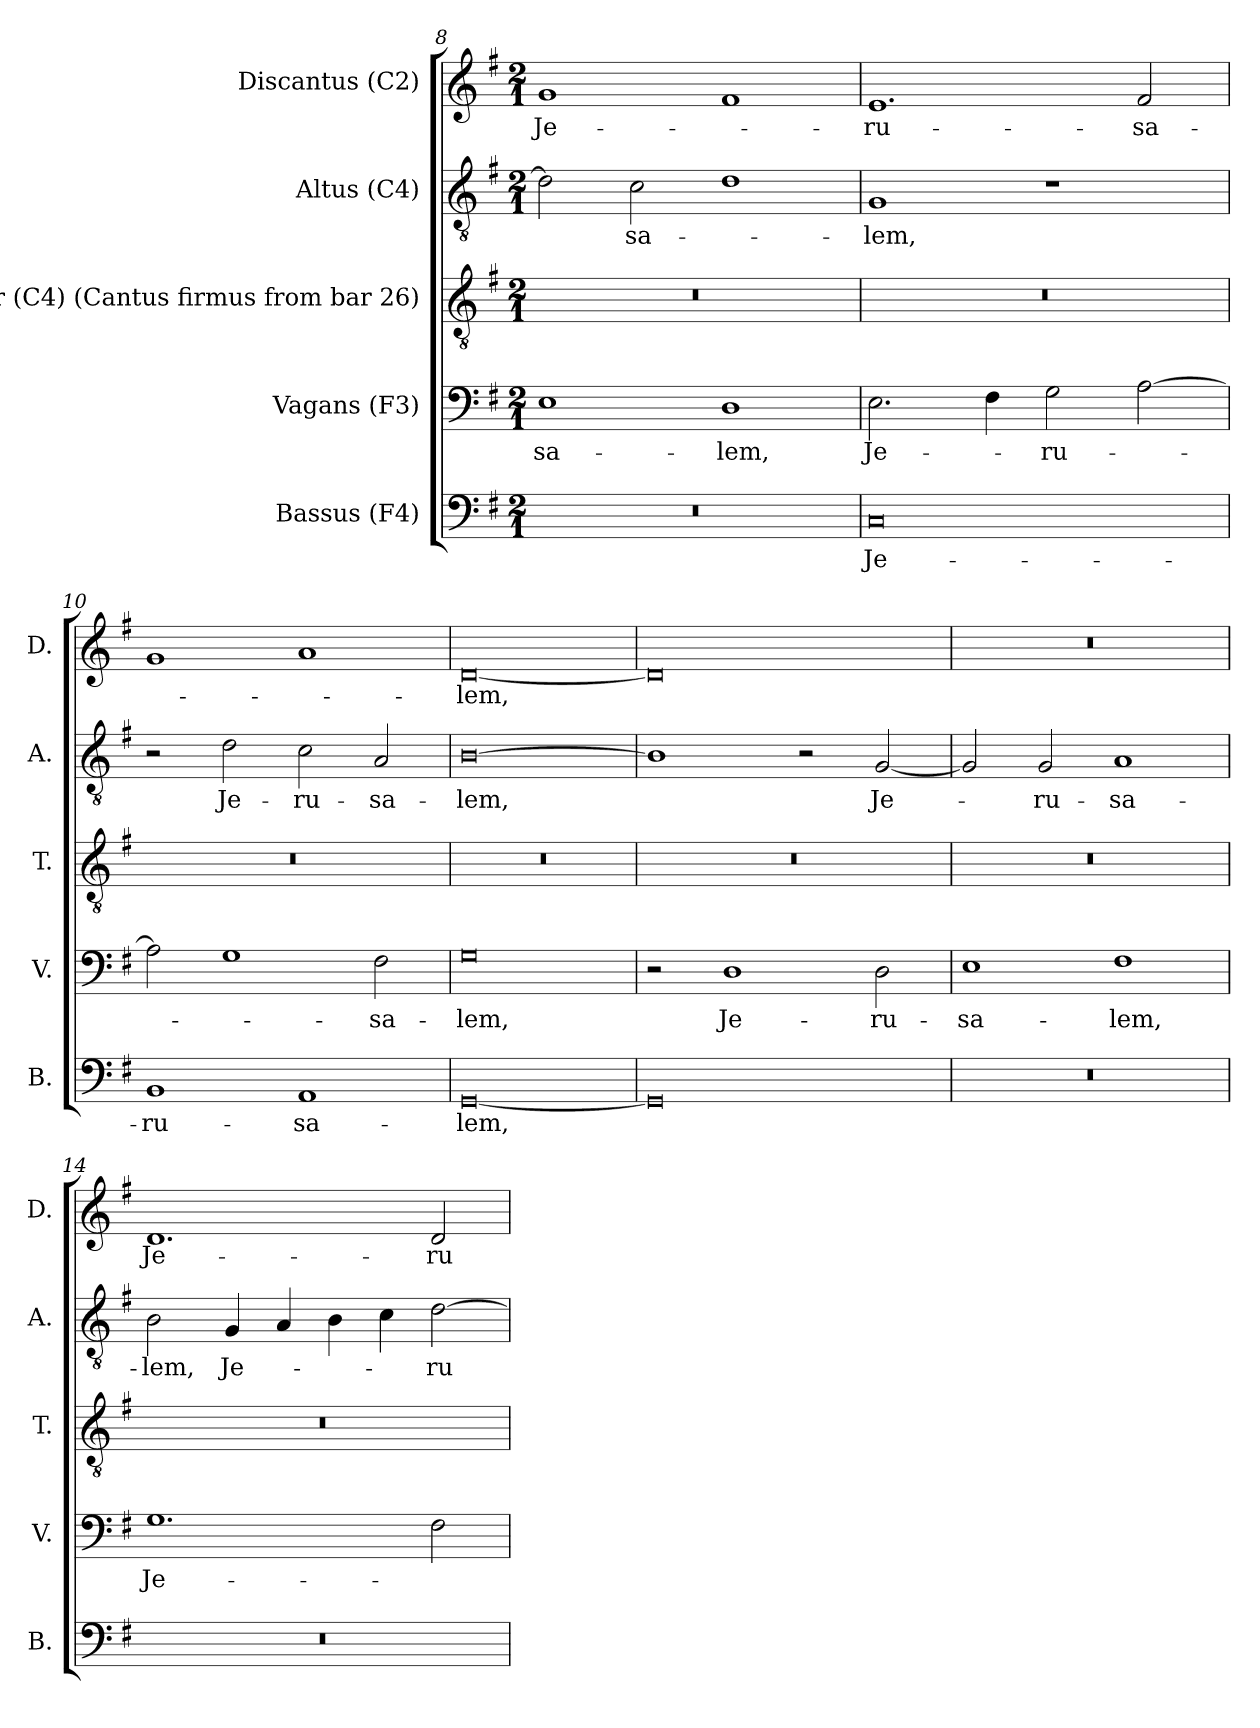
**kern	**text	**kern	**text	**kern	**kern	**text	**kern	**text
*part5	*part5	*part4	*part4	*part3	*part2	*part2	*part1	*part1
*staff5	*staff5	*staff4	*staff4	*staff3	*staff2	*staff2	*staff1	*staff1
*I"Bassus (F4)	*	*I"Vagans (F3)	*	*I"Tenor (C4) (Cantus firmus from bar 26)	*I"Altus (C4)	*	*I"Discantus (C2)	*
*I'B.	*	*I'V.	*	*I'T.	*I'A.	*	*I'D.	*
*clefF4	*	*clefF4	*	*clefGv2	*clefGv2	*	*clefG2	*
*	*	*ITrd7c12	*	*ITrd7c12	*	*	*	*
*k[f#]	*	*k[f#]	*	*k[f#]	*k[f#]	*	*k[f#]	*
*G:	*	*G:	*	*G:	*G:	*	*G:	*
*M2/1	*	*M2/1	*	*M2/1	*M2/1	*	*M2/1	*
=8	=8	=8	=8	=8	=8	=8	=8	=8
!LO:N:vis=1	!	!	!	!	!	!	!	!
!	!	!	!LO:LY:b:color=#000000	!LO:N:vis=1	!	!	!	!
!	!	!	!	!	!	!	!	!LO:LY:b:color=#000000
0r	.	1EEi	-sa-	0r	2di\]	.	1gi	Je-
!	!	!	!	!	!	!LO:LY:b:color=#000000	!	!
.	.	.	.	.	2ci\	-sa-	.	.
!	!	!	!LO:LY:b:color=#000000	!	!	!	!	!
.	.	1DDi	-lem,	.	1di	.	1f#i	.
=9	=9	=9	=9	=9	=9	=9	=9	=9
!	!LO:LY:b:color=#000000	!	!	!	!	!	!	!
!	!	!	!LO:LY:b:color=#000000	!LO:N:vis=1	!	!	!	!
!	!	!	!	!	!	!LO:LY:b:color=#000000	!	!
!	!	!	!	!	!	!	!	!LO:LY:b:color=#000000
0Ci	Je-	2.EEi\	Je-	0r	1Gi	-lem,	1.ei	-ru-
.	.	4FF#i\	.	.	.	.	.	.
!	!	!	!LO:LY:b:color=#000000	!	!	!	!	!
.	.	2GGi\	-ru-	.	1r	.	.	.
!	!	!	!	!	!	!	!	!LO:LY:b:color=#000000
.	.	[2AAi\	.	.	.	.	2f#i/	-sa-
!!LO:LB:g=z
=10	=10	=10	=10	=10	=10	=10	=10	=10
!	!LO:LY:b:color=#000000	!	!	!LO:N:vis=1	!	!	!	!
1BBi	-ru-	2AAi\]	.	0r	2r	.	1gi	.
!	!	!	!	!	!	!LO:LY:b:color=#000000	!	!
.	.	1GGi	.	.	2di\	Je-	.	.
!	!LO:LY:b:color=#000000	!	!	!	!	!	!	!
!	!	!	!	!	!	!LO:LY:b:color=#000000	!	!
1AAi	-sa-	.	.	.	2ci\	-ru-	1ai	.
!	!	!	!LO:LY:b:color=#000000	!	!	!	!	!
!	!	!	!	!	!	!LO:LY:b:color=#000000	!	!
.	.	2FF#i\	-sa-	.	2Ai/	-sa-	.	.
=11	=11	=11	=11	=11	=11	=11	=11	=11
!	!LO:LY:b:color=#000000	!	!	!	!	!	!	!
!	!	!	!LO:LY:b:color=#000000	!LO:N:vis=1	!	!	!	!
!	!	!	!	!	!	!LO:LY:b:color=#000000	!	!
!	!	!	!	!	!	!	!	!LO:LY:b:color=#000000
[0GGi	-lem,	0GGi	-lem,	0r	[0Bi	-lem,	[0di	-lem,
=12	=12	=12	=12	=12	=12	=12	=12	=12
!	!	!	!	!LO:N:vis=1	!	!	!	!
0GGi]	.	2r	.	0r	1Bi]	.	0di]	.
!	!	!	!LO:LY:b:color=#000000	!	!	!	!	!
.	.	1DDi	Je-	.	.	.	.	.
.	.	.	.	.	2r	.	.	.
!	!	!	!LO:LY:b:color=#000000	!	!	!	!	!
!	!	!	!	!	!	!LO:LY:b:color=#000000	!	!
.	.	2DDi\	-ru-	.	[2Gi/	Je-	.	.
=13	=13	=13	=13	=13	=13	=13	=13	=13
!LO:N:vis=1	!	!	!	!	!	!	!	!
!	!	!	!LO:LY:b:color=#000000	!LO:N:vis=1	!	!	!LO:N:vis=1	!
0r	.	1EEi	-sa-	0r	2Gi/]	.	0r	.
!	!	!	!	!	!	!LO:LY:b:color=#000000	!	!
.	.	.	.	.	2Gi/	-ru-	.	.
!	!	!	!LO:LY:b:color=#000000	!	!	!	!	!
!	!	!	!	!	!	!LO:LY:b:color=#000000	!	!
.	.	1FF#i	-lem,	.	1Ai	-sa-	.	.
=14	=14	=14	=14	=14	=14	=14	=14	=14
!LO:N:vis=1	!	!	!	!	!	!	!	!
!	!	!	!LO:LY:b:color=#000000	!LO:N:vis=1	!	!	!	!
!	!	!	!	!	!	!LO:LY:b:color=#000000	!	!
!	!	!	!	!	!	!	!	!LO:LY:b:color=#000000
0r	.	1.GGi	Je-	0r	2Bi\	-lem,	1.di	Je-
!	!	!	!	!	!	!LO:LY:b:color=#000000	!	!
.	.	.	.	.	4Gi/	Je-	.	.
.	.	.	.	.	4Ai/	.	.	.
.	.	.	.	.	4Bi\	.	.	.
.	.	.	.	.	4ci\	.	.	.
!	!	!	!	!	!	!LO:LY:b:color=#000000	!	!
!	!	!	!	!	!	!	!	!LO:LY:b:color=#000000
.	.	2FF#i\	.	.	[2di\	-ru-	2di/	-ru-
=	=	=	=	=	=	=	=	=
*-	*-	*-	*-	*-	*-	*-	*-	*-
